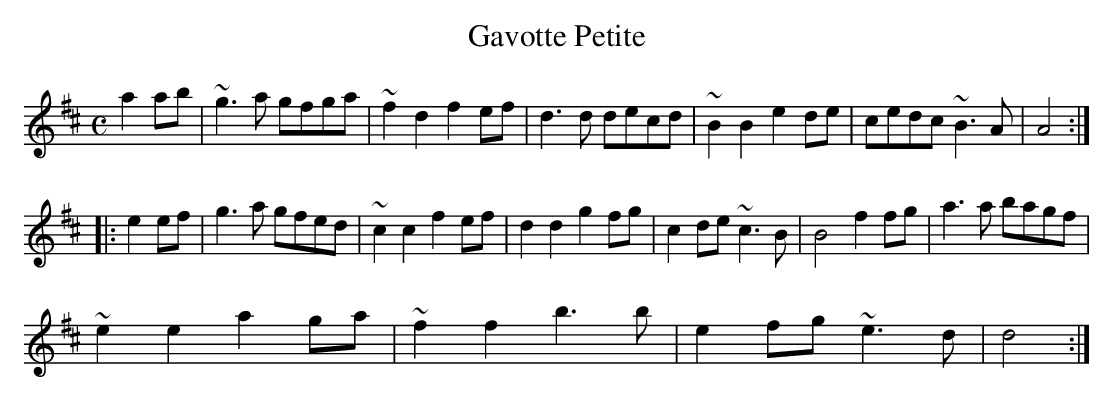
X:1
T:Gavotte Petite
M:C
K:Dmaj
a2ab|~g3a gfga|~f2d2f2ef|d3d decd|~B2B2e2de|cedc~B3A|A4:|
|:e2ef|g3a gfed|~c2c2f2ef|d2d2g2fg|c2de~c3B|B4f2fg|a3a bagf|
~e2e2a2ga|~f2f2b3b|e2fg~e3d|d4:|
